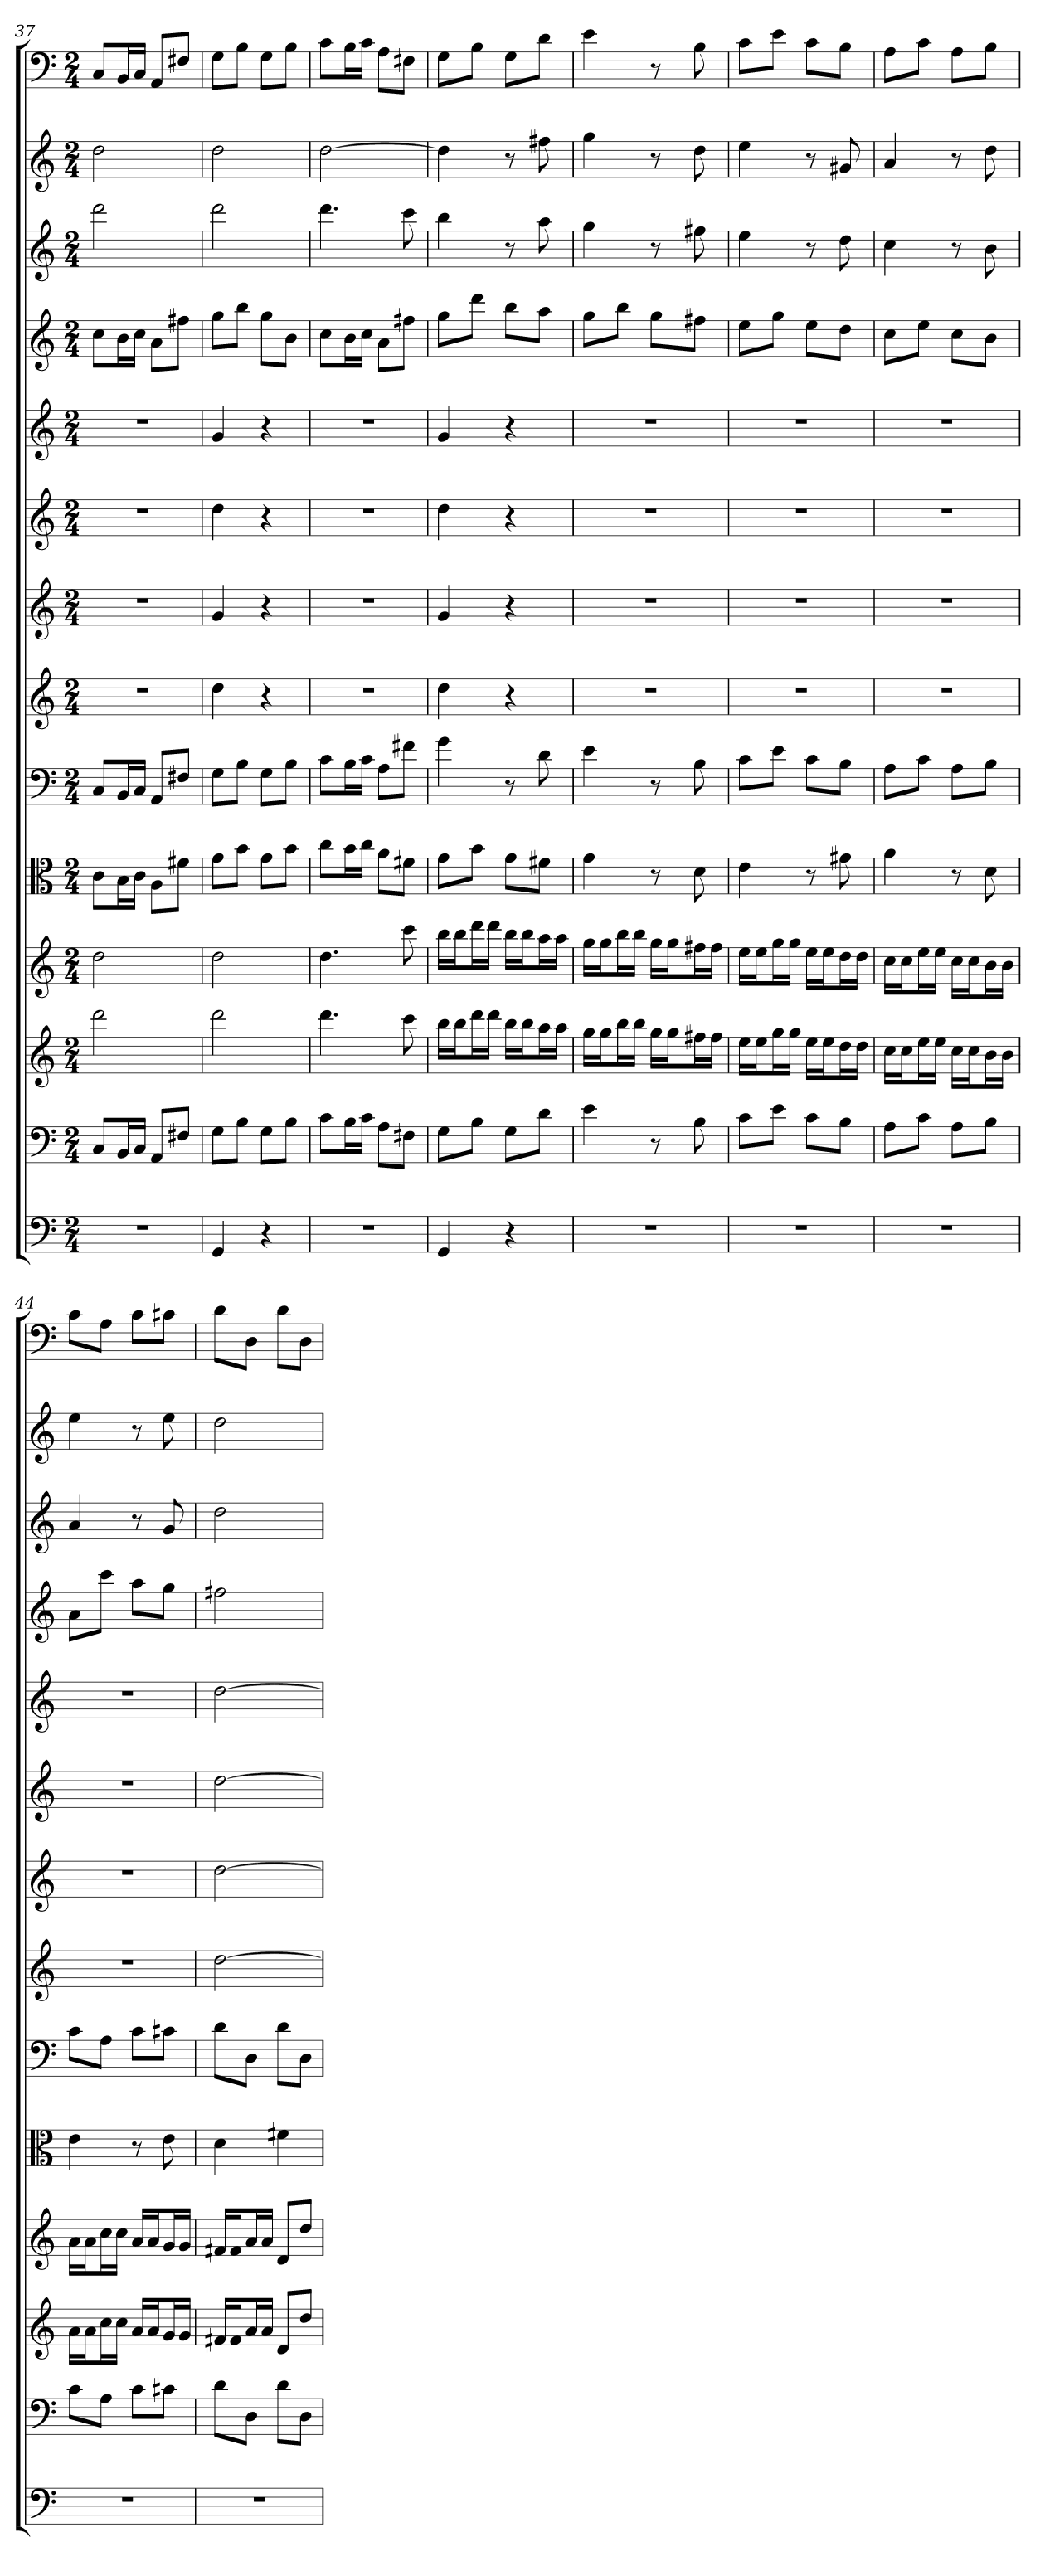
**kern	**kern	**kern	**kern	**kern	**kern	**kern	**kern	**kern	**kern	**kern	**kern	**kern	**kern
*part14	*part13	*part12	*part11	*part10	*part9	*part8	*part7	*part6	*part5	*part4	*part3	*part2	*part1
*staff14	*staff13	*staff12	*staff11	*staff10	*staff9	*staff8	*staff7	*staff6	*staff5	*staff4	*staff3	*staff2	*staff1
*clefF4	*clefF4	*	*	*clefC3	*clefF4	*	*	*	*	*	*	*	*clefF4
*k[]	*k[]	*k[]	*k[]	*k[]	*k[]	*k[]	*k[]	*k[]	*k[]	*k[]	*k[]	*k[]	*k[]
*C:	*C:	*C:	*C:	*C:	*C:	*C:	*C:	*C:	*C:	*C:	*C:	*C:	*C:
*M2/4	*M2/4	*M2/4	*M2/4	*M2/4	*M2/4	*M2/4	*M2/4	*M2/4	*M2/4	*M2/4	*M2/4	*M2/4	*M2/4
=37	=37	=37	=37	=37	=37	=37	=37	=37	=37	=37	=37	=37	=37
2r	8C/L	2ddd	2dd	8c\L	8C/L	2r	2r	2r	2r	8ccL	2ddd	2dd	8C/L
.	16BB/L	.	.	16B\L	16BB/L	.	.	.	.	16bL	.	.	16BB/L
.	16C/JJ	.	.	16c\JJ	16C/JJ	.	.	.	.	16ccJJ	.	.	16C/JJ
.	8AA/L	.	.	8A\L	8AA/L	.	.	.	.	8aL	.	.	8AA/L
.	8F#X/J	.	.	8f#X\J	8F#X/J	.	.	.	.	8ff#XJ	.	.	8F#X/J
=38	=38	=38	=38	=38	=38	=38	=38	=38	=38	=38	=38	=38	=38
4GG	8G\L	2ddd	2dd	8g\L	8G\L	4dd	4g	4dd	4g	8ggL	2ddd	2dd	8G\L
.	8B\J	.	.	8b\J	8B\J	.	.	.	.	8bbJ	.	.	8B\J
4r	8G\L	.	.	8g\L	8G\L	4r	4r	4r	4r	8ggL	.	.	8G\L
.	8B\J	.	.	8b\J	8B\J	.	.	.	.	8bJ	.	.	8B\J
=39	=39	=39	=39	=39	=39	=39	=39	=39	=39	=39	=39	=39	=39
2r	8c\L	4.ddd	4.dd	8cc\L	8c\L	2r	2r	2r	2r	8ccL	4.ddd	[2dd	8c\L
.	16B\L	.	.	16b\L	16B\L	.	.	.	.	16bL	.	.	16B\L
.	16c\JJ	.	.	16cc\JJ	16c\JJ	.	.	.	.	16ccJJ	.	.	16c\JJ
.	8A\L	.	.	8a\L	8A\L	.	.	.	.	8aL	.	.	8A\L
.	8F#X\J	8ccc	8ccc	8f#X\J	8f#X\J	.	.	.	.	8ff#XJ	8ccc	.	8F#X\J
=40	=40	=40	=40	=40	=40	=40	=40	=40	=40	=40	=40	=40	=40
4GG	8G\L	16bbLL	16bbLL	8g\L	4g	4dd	4g	4dd	4g	8ggL	4bb	4dd]	8G\L
.	.	16bbJ	16bbJ	.	.	.	.	.	.	.	.	.	.
.	8B\J	16dddL	16dddL	8b\J	.	.	.	.	.	8dddJ	.	.	8B\J
.	.	16dddJJ	16dddJJ	.	.	.	.	.	.	.	.	.	.
4r	8G\L	16bbLL	16bbLL	8g\L	8r	4r	4r	4r	4r	8bbL	8r	8r	8G\L
.	.	16bbJ	16bbJ	.	.	.	.	.	.	.	.	.	.
.	8d\J	16aaL	16aaL	8f#X\J	8d	.	.	.	.	8aaJ	8aa	8ff#X	8d\J
.	.	16aaJJ	16aaJJ	.	.	.	.	.	.	.	.	.	.
=41	=41	=41	=41	=41	=41	=41	=41	=41	=41	=41	=41	=41	=41
2r	4e	16ggLL	16ggLL	4g	4e	2r	2r	2r	2r	8ggL	4gg	4gg	4e
.	.	16ggJ	16ggJ	.	.	.	.	.	.	.	.	.	.
.	.	16bbL	16bbL	.	.	.	.	.	.	8bbJ	.	.	.
.	.	16bbJJ	16bbJJ	.	.	.	.	.	.	.	.	.	.
.	8r	16ggLL	16ggLL	8r	8r	.	.	.	.	8ggL	8r	8r	8r
.	.	16ggJ	16ggJ	.	.	.	.	.	.	.	.	.	.
.	8B	16ff#XL	16ff#XL	8d	8B	.	.	.	.	8ff#XJ	8ff#X	8dd	8B
.	.	16ff#JJ	16ff#JJ	.	.	.	.	.	.	.	.	.	.
=42	=42	=42	=42	=42	=42	=42	=42	=42	=42	=42	=42	=42	=42
2r	8c\L	16eeLL	16eeLL	4e	8c\L	2r	2r	2r	2r	8eeL	4ee	4ee	8c\L
.	.	16eeJ	16eeJ	.	.	.	.	.	.	.	.	.	.
.	8e\J	16ggL	16ggL	.	8e\J	.	.	.	.	8ggJ	.	.	8e\J
.	.	16ggJJ	16ggJJ	.	.	.	.	.	.	.	.	.	.
.	8c\L	16eeLL	16eeLL	8r	8c\L	.	.	.	.	8eeL	8r	8r	8c\L
.	.	16eeJ	16eeJ	.	.	.	.	.	.	.	.	.	.
.	8B\J	16ddL	16ddL	8g#X	8B\J	.	.	.	.	8ddJ	8dd	8g#X	8B\J
.	.	16ddJJ	16ddJJ	.	.	.	.	.	.	.	.	.	.
=43	=43	=43	=43	=43	=43	=43	=43	=43	=43	=43	=43	=43	=43
2r	8A\L	16ccLL	16ccLL	4a	8A\L	2r	2r	2r	2r	8ccL	4cc	4a	8A\L
.	.	16ccJ	16ccJ	.	.	.	.	.	.	.	.	.	.
.	8c\J	16eeL	16eeL	.	8c\J	.	.	.	.	8eeJ	.	.	8c\J
.	.	16eeJJ	16eeJJ	.	.	.	.	.	.	.	.	.	.
.	8A\L	16ccLL	16ccLL	8r	8A\L	.	.	.	.	8ccL	8r	8r	8A\L
.	.	16ccJ	16ccJ	.	.	.	.	.	.	.	.	.	.
.	8B\J	16bL	16bL	8d	8B\J	.	.	.	.	8bJ	8b	8dd	8B\J
.	.	16bJJ	16bJJ	.	.	.	.	.	.	.	.	.	.
=44	=44	=44	=44	=44	=44	=44	=44	=44	=44	=44	=44	=44	=44
2r	8c\L	16aLL	16aLL	4e	8c\L	2r	2r	2r	2r	8aL	4a	4ee	8c\L
.	.	16aJ	16aJ	.	.	.	.	.	.	.	.	.	.
.	8A\J	16ccL	16ccL	.	8A\J	.	.	.	.	8cccJ	.	.	8A\J
.	.	16ccJJ	16ccJJ	.	.	.	.	.	.	.	.	.	.
.	8c\L	16aLL	16aLL	8r	8c\L	.	.	.	.	8aaL	8r	8r	8c\L
.	.	16aJ	16aJ	.	.	.	.	.	.	.	.	.	.
.	8c#X\J	16gL	16gL	8e	8c#X\J	.	.	.	.	8ggJ	8g	8ee	8c#X\J
.	.	16gJJ	16gJJ	.	.	.	.	.	.	.	.	.	.
=45	=45	=45	=45	=45	=45	=45	=45	=45	=45	=45	=45	=45	=45
2r	8d\L	16f#XLL	16f#XLL	4d	8d\L	[2dd	[2dd	[2dd	[2dd	2ff#X	2dd	2dd	8d\L
.	.	16f#J	16f#J	.	.	.	.	.	.	.	.	.	.
.	8D\J	16aL	16aL	.	8D\J	.	.	.	.	.	.	.	8D\J
.	.	16aJJ	16aJJ	.	.	.	.	.	.	.	.	.	.
.	8d\L	8dL	8dL	4f#X	8d\L	.	.	.	.	.	.	.	8d\L
.	8D\J	8ddJ	8ddJ	.	8D\J	.	.	.	.	.	.	.	8D\J
=	=	=	=	=	=	=	=	=	=	=	=	=	=
*-	*-	*-	*-	*-	*-	*-	*-	*-	*-	*-	*-	*-	*-
